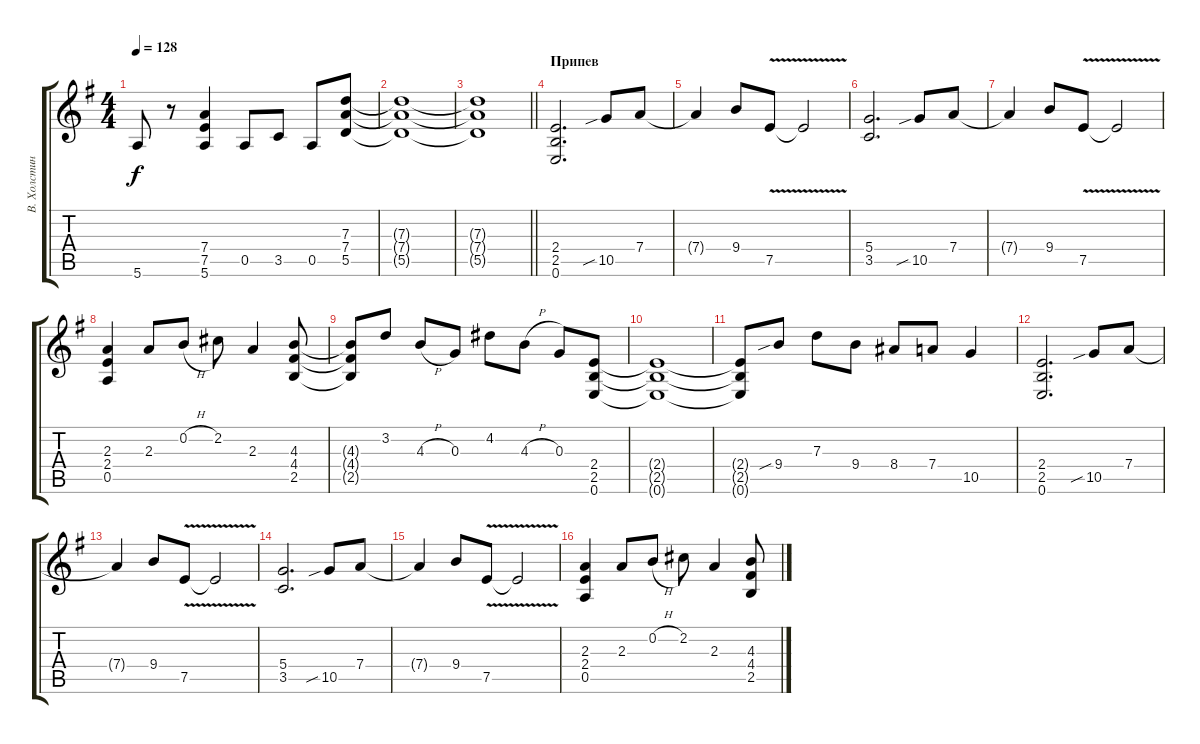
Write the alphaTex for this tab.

\track ("В. Холстинин" "В. Холстин") {instrument distortionguitar}
\staff {score tabs}
\tuning (E4 B3 G3 D3 A2 E2) {hide}
\ts (4 4)
\tempo 128
\clef g2
\ks g
5.6{t}.8{dy f} r.8 (7.4 7.5 5.6).4 0.5.8 3.5.8 0.5.8 (7.3 7.4 5.5).8 |
(7.3{t} 7.4{t} 5.5{t}).1 |
\barLineRight lightlight
(7.3{t} 7.4{t} 5.5{t}).1 |
\section ("" "Припев")
(2.4 2.5 0.6).2{d} 10.5{sib}.8 7.4.8 |
7.4{t}.4 9.4.8 7.5{v}.8 7.5{v t}.2 |
(5.4 3.5).2{d} 10.5{sib}.8 7.4.8 |
7.4{t}.4 9.4.8 7.5{v}.8 7.5{v t}.2 |
(2.3 2.4 0.5).4 2.3.8 0.2{h}.8 2.2.8 2.3.4 (4.3 4.4 2.5).8 |
(4.3{t} 4.4{t} 2.5{t}).8 3.2.8 4.3{h}.8 0.3.8 4.2.8 4.3{h}.8 0.3.8 (2.4 2.5 0.6).8 |
(2.4{t} 2.5{t} 0.6{t}).1 |
(2.4{t} 2.5{t} 0.6{t}).8 9.4{sib}.8 7.3.8 9.4.8 8.4.8 7.4.8 10.5.4 |
(2.4 2.5 0.6).2{d} 10.5{sib}.8 7.4.8 |
7.4{t}.4 9.4.8 7.5{v}.8 7.5{v t}.2 |
(5.4 3.5).2{d} 10.5{sib}.8 7.4.8 |
7.4{t}.4 9.4.8 7.5{v}.8 7.5{v t}.2 |
(2.3 2.4 0.5).4 2.3.8 0.2{h}.8 2.2.8 2.3.4 (4.3 4.4 2.5).8
